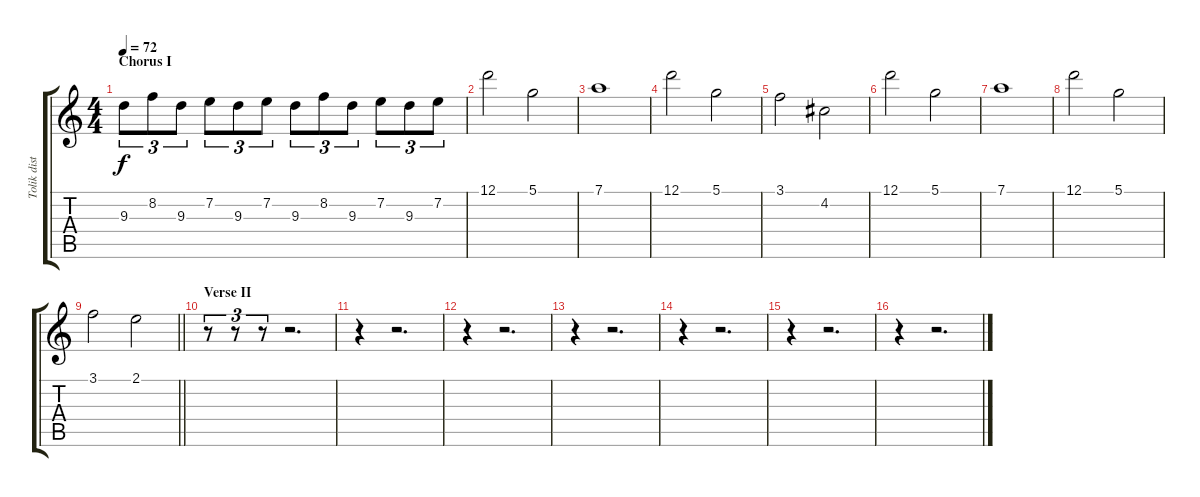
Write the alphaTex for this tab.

\track ("Tolik dist" "Tolik dist") {instrument distortionguitar}
\staff {score tabs}
\tuning (D4 A3 F3 C3 G2 C2) {hide}
\ts (4 4)
\section ("" "Chorus I")
\tempo 72
\clef g2
\ks c
9.3.8{tu (3 2) dy f} 8.2.8{tu (3 2)} 9.3.8{tu (3 2)} 7.2.8{tu (3 2)} 9.3.8{tu (3 2)} 7.2.8{tu (3 2)} 9.3.8{tu (3 2)} 8.2.8{tu (3 2)} 9.3.8{tu (3 2)} 7.2.8{tu (3 2)} 9.3.8{tu (3 2)} 7.2.8{tu (3 2)} |
12.1.2 5.1.2 |
7.1.1 |
12.1.2 5.1.2 |
3.1.2 4.2.2 |
12.1.2 5.1.2 |
7.1.1 |
12.1.2 5.1.2 |
\barLineRight lightlight
3.1.2 2.1.2 |
\section ("" "Verse II")
r.8{tu (3 2)} r.8{tu (3 2)} r.8{tu (3 2)} r.2{d} |
r.4 r.2{d} |
r.4 r.2{d} |
r.4 r.2{d} |
r.4 r.2{d} |
r.4 r.2{d} |
r.4 r.2{d}
